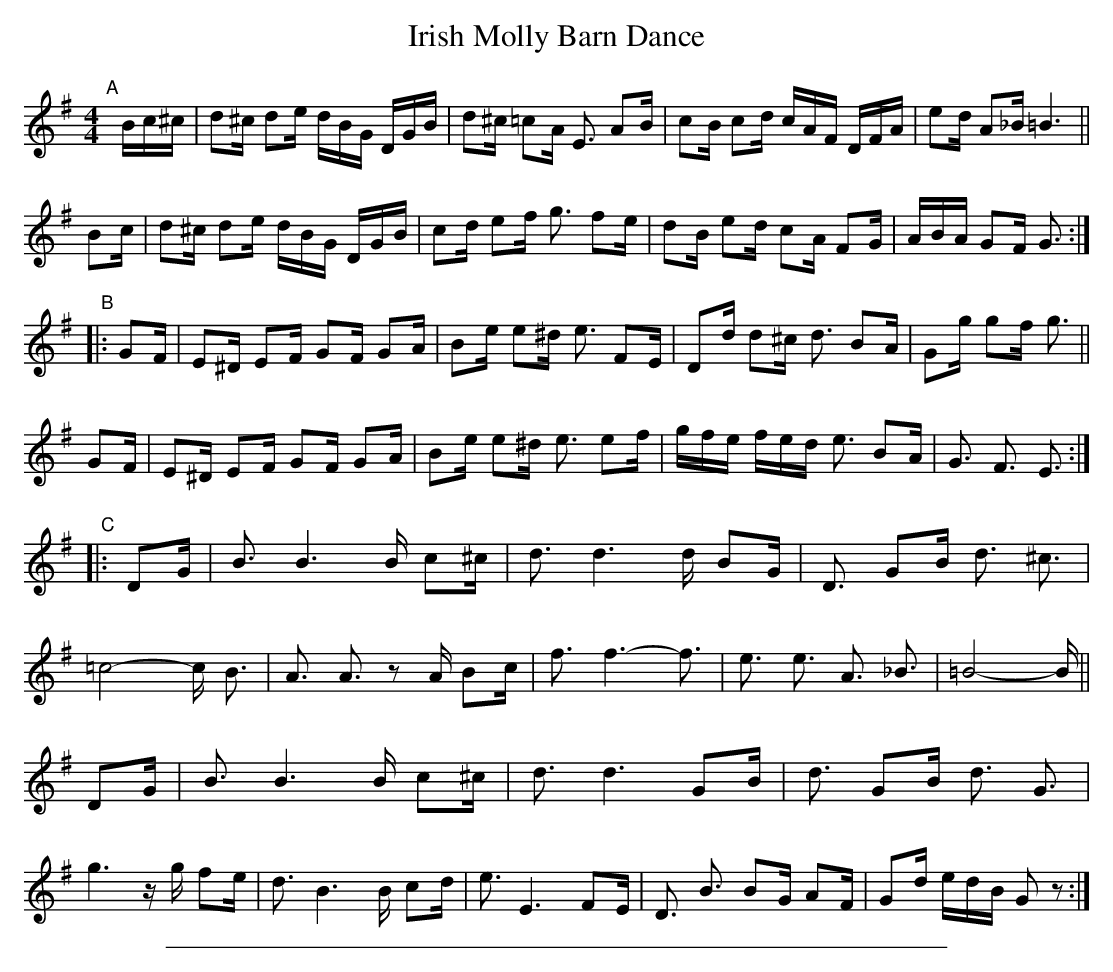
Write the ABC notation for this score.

X:1
T: Irish Molly Barn Dance
M:4/4
L:1/8
K:G
"A"[|]\
B/c/^c/ | d^c/ de/ d/B/G/ D/G/B/ | d^c/ =cA/ E3/ \
AB/ | cB/ cd/ c/A/F/ D/F/A/ | ed/ A_B/ =B3 ||
Bc/ | d^c/ de/ d/B/G/ D/G/B/ | cd/ ef/ g3/ \
fe/ | dB/ ed/ cA/ FG/ | A/B/A/ GF/ G3/ :|
"B"|:\
GF/ | E^D/ EF/ GF/ GA/ | Be/ e^d/ e3/ \
FE/ | Dd/ d^c/ d3/ BA/ | Gg/ gf/ g3/ ||
GF/ | E^D/ EF/ GF/ GA/ | Be/ e^d/ e3/ \
ef/ | g/f/e/ f/e/d/ e3/ BA/ | G3/ F3/ E3/ :|
"C"|:\
DG/ | B3/ B3 B/ c^c/ | d3/ d3 d/ BG/ | D3/ GB/ d3/ ^c3/ | =c4-c/ \
B3/ | A3/ A3/z A/ Bc/ | f3/ f3- f3/ | e3/ e3/ A3/ _B3/ | =B4- B/ ||
DG/ | B3/ B3 B/ c^c/ | d3/ d3 GB/ | d3/ GB/ d3/ G3/ | g3 z/ \
g/ fe/ | d3/ B3 B/ cd/ | e3/ E3 FE/ | D3/ B3/ BG/ AF/ | Gd/ e/d/B/ Gz :|
